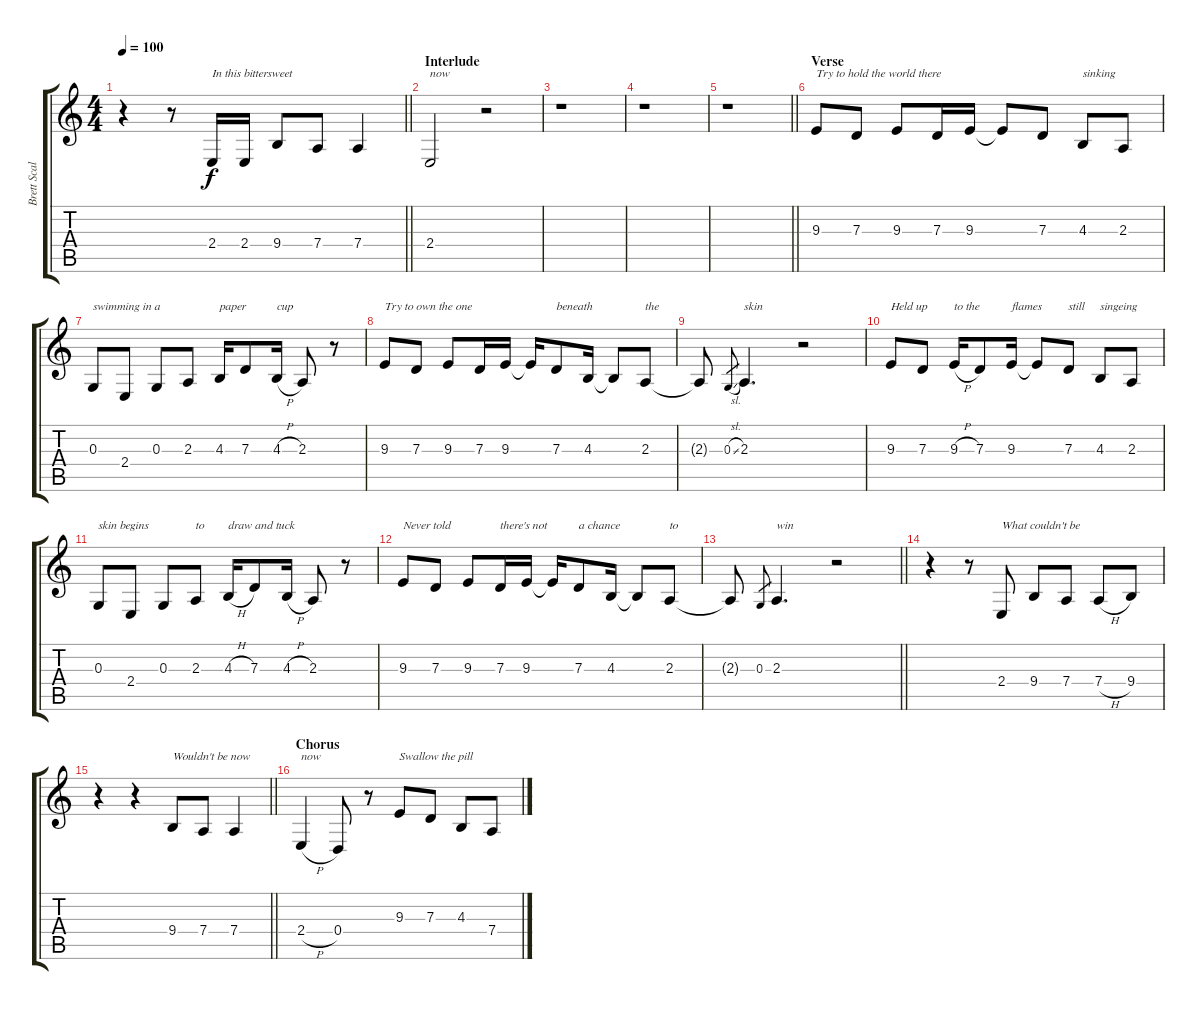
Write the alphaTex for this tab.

\track ("Brett Scallions (Vocals)" "Brett Scal") {instrument violin}
\staff {score tabs}
\tuning (E4 B3 G3 D3 A2 E2) {hide}
\ts (4 4)
\tempo 100
\clef g2
\barLineRight lightlight
\ks c
r.4{dy f} r.8 2.4.16{txt "In this bittersweet"} 2.4.16 9.4.8 7.4.8 7.4.4 |
\section ("" "Interlude")
2.4.2{txt "now"} r.2 |
r.1 |
r.1 |
\barLineRight lightlight
r.1 |
\section ("" "Verse")
9.3.8{txt "Try to hold the world there"} 7.3.8 9.3.8 7.3.16 9.3.16 9.3{t}.8 7.3.8 4.3.8{txt "sinking"} 2.3.8 |
0.3.8{txt "swimming in a"} 2.4.8 0.3.8 2.3.8 4.3.16{txt "paper"} 7.3.8 4.3{h}.16{txt "cup"} 2.3.8 r.8 |
9.3.8{txt "Try to own the one"} 7.3.8 9.3.8 7.3.16 9.3.16 9.3{t}.16 7.3.8{txt "beneath"} 4.3.16 4.3{t}.8 2.3.8{txt "the"} |
2.3{t}.8 0.3{sl}.8{gr} 2.3.4{d txt "skin"} r.2 |
9.3.8{txt "Held up"} 7.3.8 9.3{h}.16{txt "to the"} 7.3.8 9.3.16{txt "flames"} 9.3{t}.8 7.3.8{txt "still"} 4.3.8{txt "singeing"} 2.3.8 |
0.3.8{txt "skin begins"} 2.4.8 0.3.8 2.3.8{txt "to"} 4.3{h}.16{txt "draw and tuck"} 7.3.8 4.3{h}.16 2.3.8 r.8 |
9.3.8{txt "Never told"} 7.3.8 9.3.8 7.3.16{txt "there's not"} 9.3.16 9.3{t}.16 7.3.8{txt "a chance"} 4.3.16 4.3{t}.8 2.3.8{txt "to"} |
\barLineRight lightlight
2.3{t}.8 0.3.8{gr} 2.3.4{d txt "win"} r.2 |
r.4 r.8 2.4.8{txt "What couldn't be" volume 13 balance 2} 9.4.8 7.4.8 7.4{h}.8 9.4.8 |
\barLineRight lightlight
r.4 r.4 9.4.8{txt "Wouldn't be now" balance 14} 7.4.8 7.4.4 |
\section ("" "Chorus")
2.4{h}.4{txt "now" volume 16 balance 8} 0.4.8 r.8 9.3.8{txt "Swallow the pill"} 7.3.8 4.3.8 7.4{h}.8
